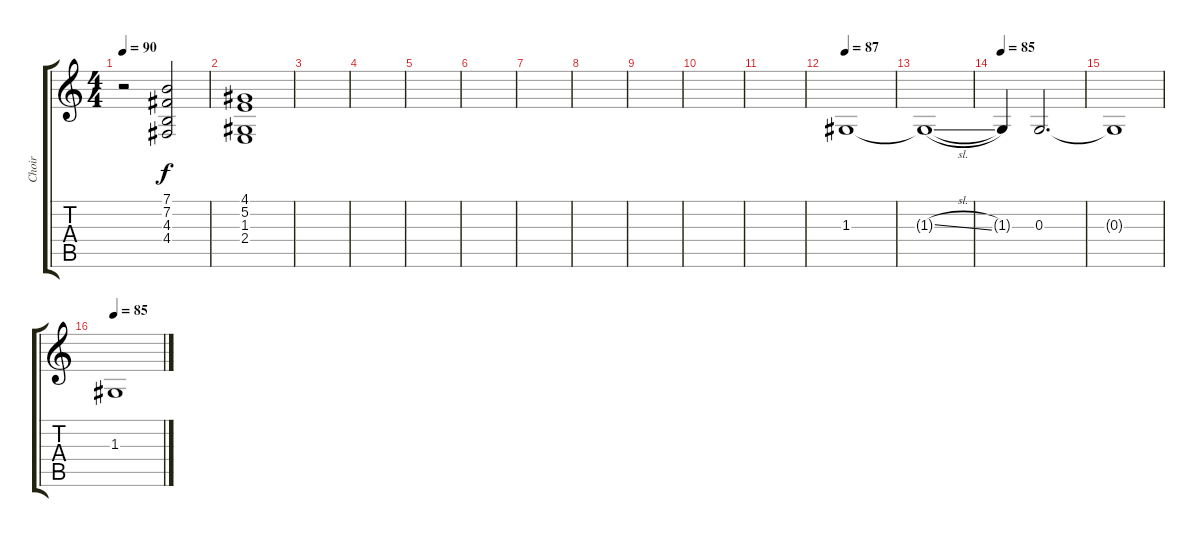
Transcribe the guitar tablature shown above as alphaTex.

\track ("Choir" "Choir") {instrument choiraahs}
\staff {score tabs}
\tuning (E4 B3 G3 D3 A2 E2) {hide}
\ts (4 4)
\tempo 90
\clef g2
\ks c
r.2{dy ppp volume 11} (7.1 7.2 4.3 4.4).2{dy f} |
(4.1 5.2 1.3 2.4).1{volume 6} |
|
|
|
|
|
|
|
|
|
\tempo 87
1.3.1 |
1.3{sl t}.1 |
\tempo 85
1.3{t}.4 0.3.2{d} |
0.3{t}.1 |
\tempo 85
1.3.1
